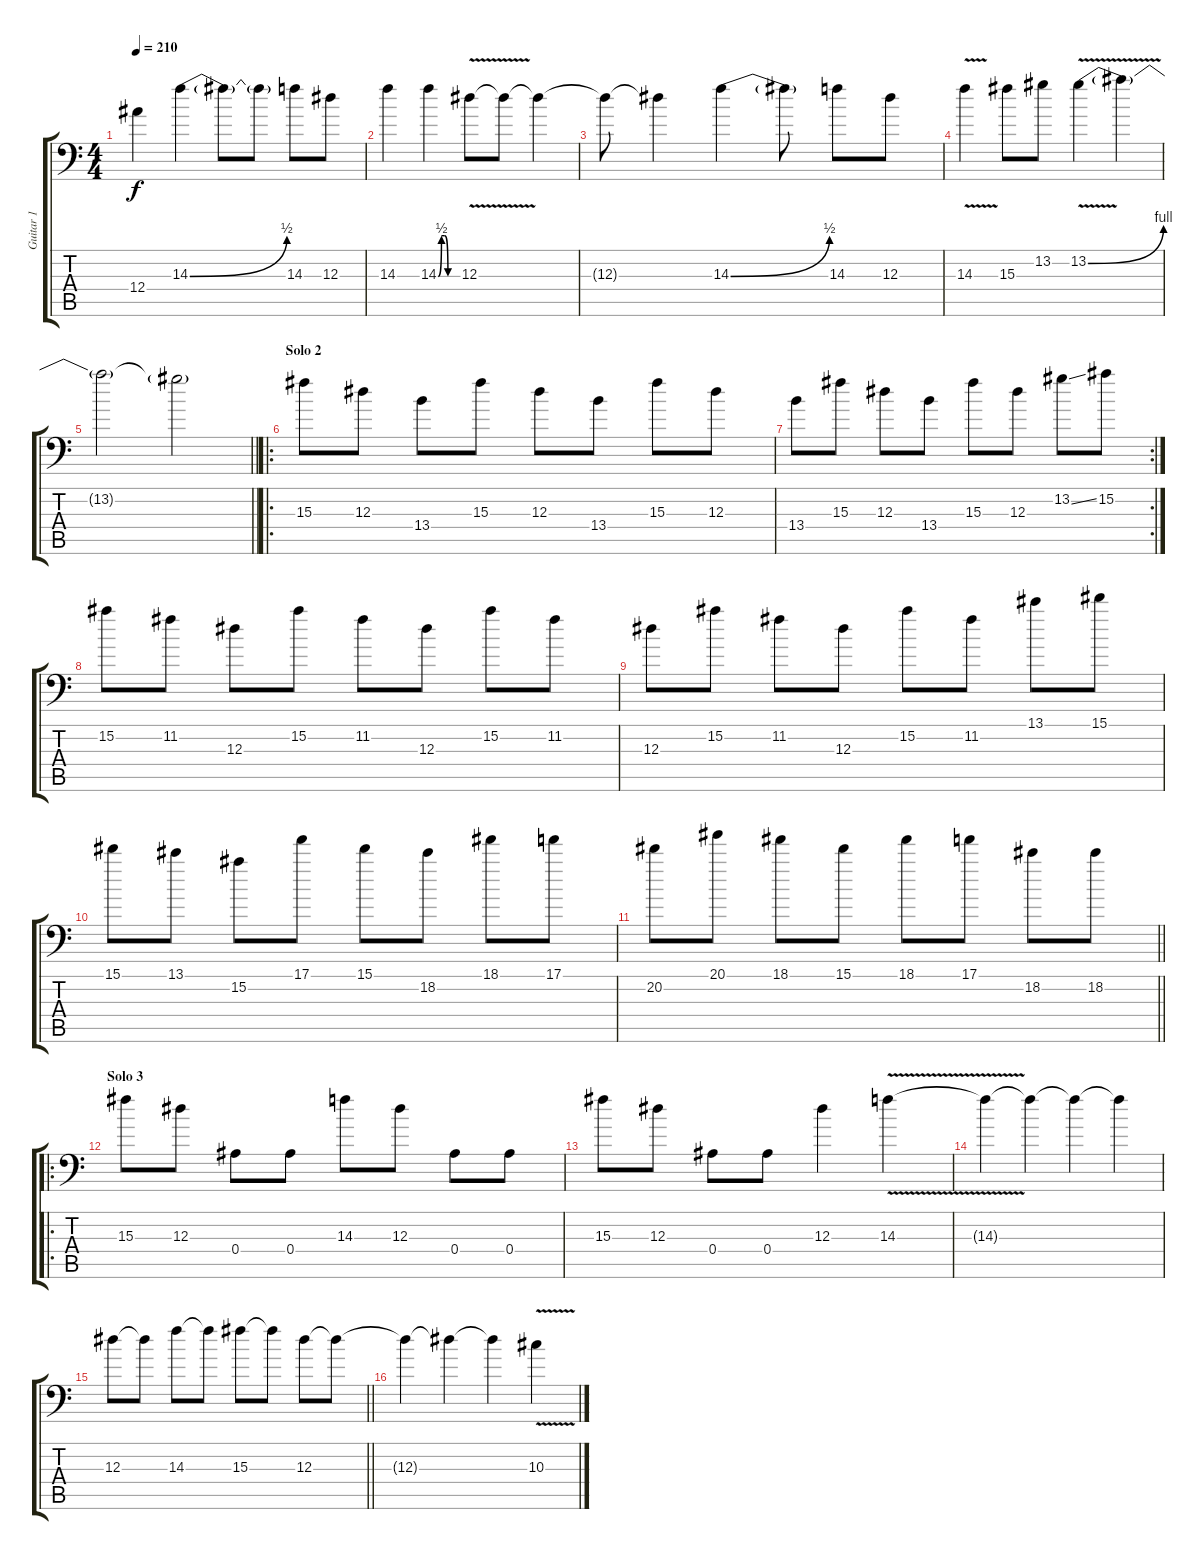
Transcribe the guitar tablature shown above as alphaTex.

\track ("Guitar 1" "Guitar 1") {instrument distortionguitar}
\staff {score tabs}
\tuning (C4 G3 Eb3 Bb2 F2 Bb1) {hide}
\ts (4 4)
\tempo 210
\clef f4
\ks c
12.4{t}.4{dy f} 14.3{be (bend 0 0 60 2)}.4 14.3{t}.8 14.3{t}.8 14.3.8 12.3.8 |
14.3.4 14.3{be (custom 0 0 10 2 20 2 30 0 60 0)}.4 12.3{v}.8 12.3{t}.8 12.3{t}.4 |
12.3{t}.8 12.3{t}.4 14.3{be (bend 0 0 60 2)}.4 14.3{t}.8 14.3.8 12.3.8 |
14.3{v}.4 15.3.8 13.2.8 13.2{be (bend 0 0 60 4) v}.4 13.2{t}.4 |
\barLineRight lightlight
13.2{t}.2 13.2{t}.2 |
\ro
\section ("" "Solo 2")
15.3.8 12.3.8 13.4.8 15.3.8 12.3.8 13.4.8 15.3.8 12.3.8 |
\rc 2
13.4.8 15.3.8 12.3.8 13.4.8 15.3.8 12.3.8 13.2{ss}.8 15.2.8 |
15.2.8 11.2.8 12.3.8 15.2.8 11.2.8 12.3.8 15.2.8 11.2.8 |
12.3.8 15.2.8 11.2.8 12.3.8 15.2.8 11.2.8 13.1.8 15.1.8 |
15.1.8 13.1.8 15.2.8 17.1.8 15.1.8 18.2.8 18.1.8 17.1.8 |
\barLineRight lightlight
20.2.8 20.1.8 18.1.8 15.1.8 18.1.8 17.1.8 18.2.8 18.2.8 |
\ro
\section ("" "Solo 3")
15.3.8 12.3.8 0.4.8 0.4.8 14.3.8 12.3.8 0.4.8 0.4.8 |
15.3.8 12.3.8 0.4.8 0.4.8 12.3.4 14.3{v}.4 |
14.3{t}.4 14.3{t}.4 14.3{t}.4 14.3{t}.4 |
\barLineRight lightlight
12.3.8 12.3{t}.8 14.3.8 14.3{t}.8 15.3.8 15.3{t}.8 12.3.8 12.3{t}.8 |
12.3{t}.4 12.3{t}.4 12.3{t}.4 10.3{v}.4
